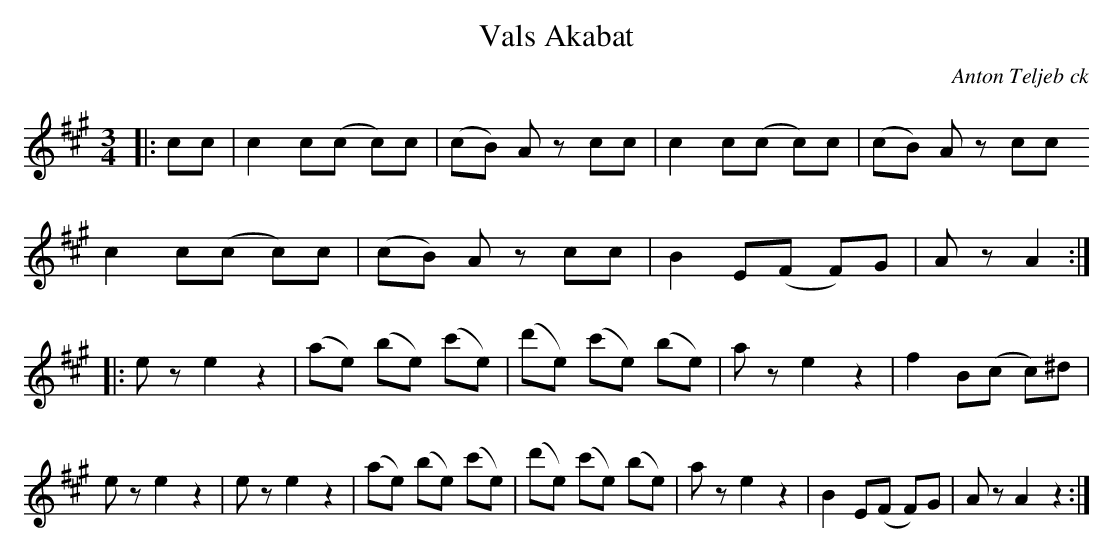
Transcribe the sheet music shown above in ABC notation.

X:1
T:Vals Akabat
C: Anton Teljeb ck
M:3/4
L:1/8
K:A
|:cc |c2 c(c c)c | (cB) Az cc | c2 c(c c)c | (cB) Az cc
c2 c(c c)c | (cB) Az cc | B2 E(F F)G | Az A2 :|
|: ez e2z2 | (ae) (be) (c'e) | (d'e) (c'e) (be) | az e2z2 | f2 B(c c)^d | ez e2z2 | ez e2z2 | (ae) (be) (c'e) | (d'e) (c'e) (be) | az e2z2 | B2 E(F F)G | Az A2z2 :|
